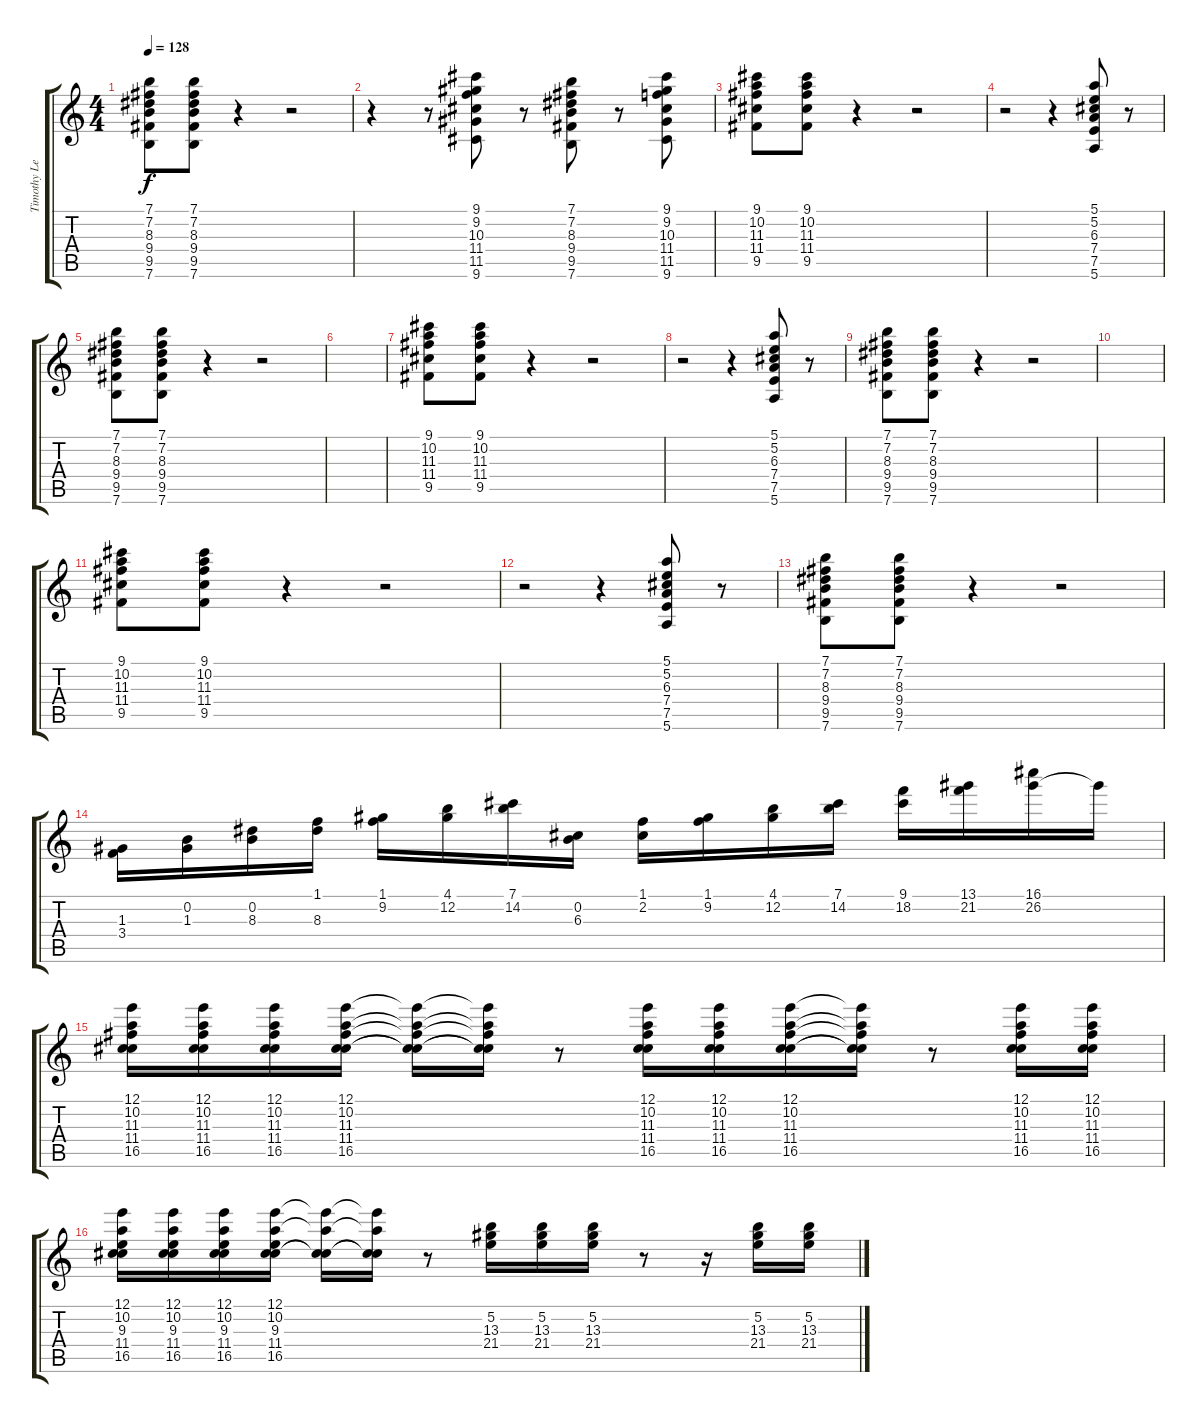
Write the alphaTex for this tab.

\track ("Timothy Lever" "Timothy Le") {instrument tremolostrings}
\staff {score tabs}
\tuning (E5 B4 G4 D4 A3 E3) {hide}
\ts (4 4)
\tempo 128
\clef g2
\ks c
(7.1 7.2 8.3 9.4 9.5 7.6).8{dy f} (7.1 7.2 8.3 9.4 9.5 7.6).8 r.4 r.2 |
r.4 r.8 (9.1 9.2 10.3 11.4 11.5 9.6).8 r.8 (7.1 7.2 8.3 9.4 9.5 7.6).8 r.8 (9.1 9.2 10.3 11.4 11.5 9.6).8 |
(9.1 10.2 11.3 11.4 9.5).8{balance 8} (9.1 10.2 11.3 11.4 9.5).8 r.4 r.2 |
r.2 r.4 (5.1 5.2 6.3 7.4 7.5 5.6).8 r.8 |
(7.1 7.2 8.3 9.4 9.5 7.6).8 (7.1 7.2 8.3 9.4 9.5 7.6).8 r.4 r.2 |
|
(9.1 10.2 11.3 11.4 9.5).8{balance 8} (9.1 10.2 11.3 11.4 9.5).8 r.4 r.2 |
r.2 r.4 (5.1 5.2 6.3 7.4 7.5 5.6).8 r.8 |
(7.1 7.2 8.3 9.4 9.5 7.6).8 (7.1 7.2 8.3 9.4 9.5 7.6).8 r.4 r.2 |
|
(9.1 10.2 11.3 11.4 9.5).8{balance 8} (9.1 10.2 11.3 11.4 9.5).8 r.4 r.2 |
r.2 r.4 (5.1 5.2 6.3 7.4 7.5 5.6).8 r.8 |
(7.1 7.2 8.3 9.4 9.5 7.6).8 (7.1 7.2 8.3 9.4 9.5 7.6).8 r.4 r.2 |
(1.3 3.4).16 (0.2 1.3).16 (0.2 8.3).16 (1.1 8.3).16 (1.1 9.2).16 (4.1 12.2).16 (7.1 14.2).16 (0.2 6.3).16 (1.1 2.2).16 (1.1 9.2).16 (4.1 12.2).16 (7.1 14.2).16 (9.1 18.2).16 (13.1 21.2).16 (16.1 26.2).16 16.1{t}.16 |
(12.1 10.2 11.3 11.4 16.5).16 (12.1 10.2 11.3 11.4 16.5).16 (12.1 10.2 11.3 11.4 16.5).16 (12.1 10.2 11.3 11.4 16.5).16 (12.1{t} 10.2{t} 11.3{t} 11.4{t} 16.5{t}).16 (12.1{t} 10.2{t} 11.3{t} 11.4{t} 16.5{t}).16 r.8 (12.1 10.2 11.3 11.4 16.5).16 (12.1 10.2 11.3 11.4 16.5).16 (12.1 10.2 11.3 11.4 16.5).16 (12.1{t} 10.2{t} 11.3{t} 11.4{t} 16.5{t}).16 r.8 (12.1 10.2 11.3 11.4 16.5).16 (12.1 10.2 11.3 11.4 16.5).16 |
(12.1 10.2 9.3 11.4 16.5).16 (12.1 10.2 9.3 11.4 16.5).16 (12.1 10.2 9.3 11.4 16.5).16 (12.1 10.2 9.3 11.4 16.5).16 (12.1{t} 10.2{t} 11.4{t} 16.5{t}).16 (12.1{t} 10.2{t} 11.4{t} 16.5{t}).16 r.8 (5.2 13.3 21.4).16 (5.2 13.3 21.4).16 (5.2 13.3 21.4).16 r.8 r.16 (5.2 13.3 21.4).16 (5.2 13.3 21.4).16
